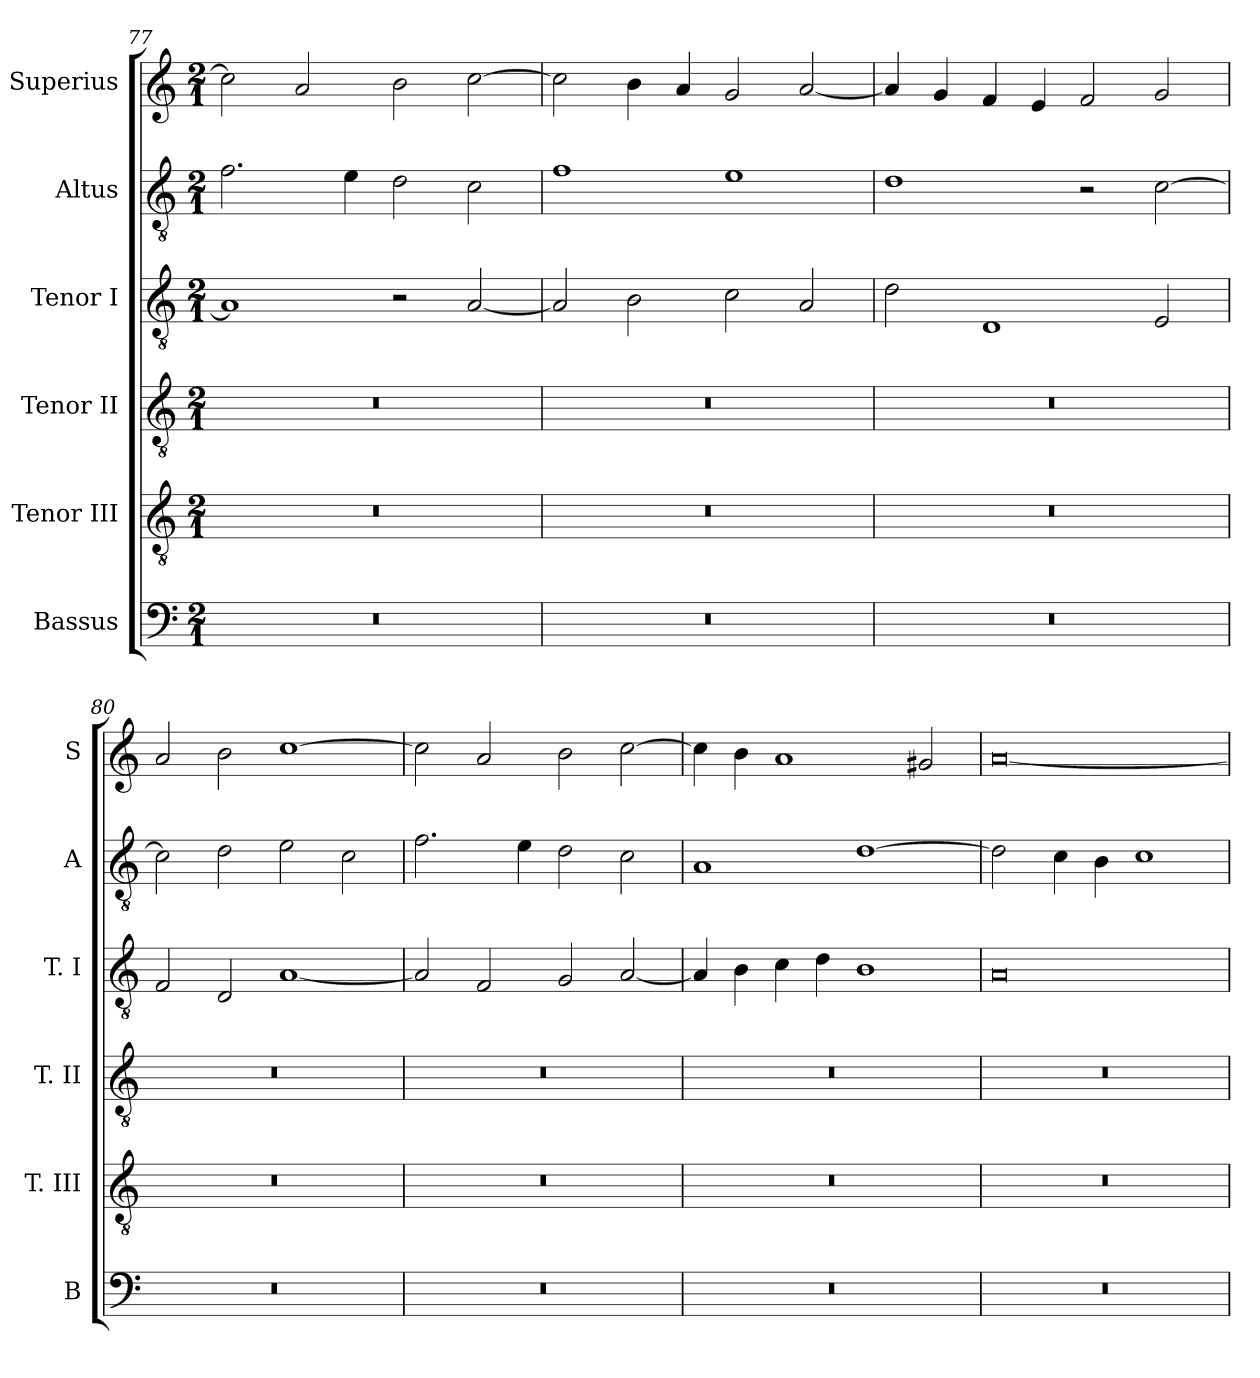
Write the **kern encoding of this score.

**kern	**kern	**kern	**kern	**kern	**kern
*part6	*part5	*part4	*part3	*part2	*part1
*staff6	*staff5	*staff4	*staff3	*staff2	*staff1
*I"Bassus	*I"Tenor III	*I"Tenor II	*I"Tenor I	*I"Altus	*I"Superius
*I'B	*I'T. III	*I'T. II	*I'T. I	*I'A	*I'S
*clefF4	*clefGv2	*clefGv2	*clefGv2	*clefGv2	*clefG2
*k[]	*k[]	*k[]	*k[]	*k[]	*k[]
*C:	*C:	*C:	*C:	*C:	*C:
*M2/1	*M2/1	*M2/1	*M2/1	*M2/1	*M2/1
=77	=77	=77	=77	=77	=77
0r	0r	0r	1A]	2.f	2cc]
.	.	.	.	.	2a
.	.	.	.	4e	.
.	.	.	2r	2d	2b
.	.	.	[2A	2c	[2cc
=78	=78	=78	=78	=78	=78
0r	0r	0r	2A]	1f	2cc]
.	.	.	2B	.	4b
.	.	.	.	.	4a
.	.	.	2c	1e	2g
.	.	.	2A	.	[2a
=79	=79	=79	=79	=79	=79
0r	0r	0r	2d	1d	4a]
.	.	.	.	.	4g
.	.	.	1D	.	4f
.	.	.	.	.	4e
.	.	.	.	2r	2f
.	.	.	2E	[2c	2g
=80	=80	=80	=80	=80	=80
0r	0r	0r	2F	2c]	2a
.	.	.	2D	2d	2b
.	.	.	[1A	2e	[1cc
.	.	.	.	2c	.
=81	=81	=81	=81	=81	=81
0r	0r	0r	2A]	2.f	2cc]
.	.	.	2F	.	2a
.	.	.	.	4e	.
.	.	.	2G	2d	2b
.	.	.	[2A	2c	[2cc
=82	=82	=82	=82	=82	=82
0r	0r	0r	4A]	1A	4cc]
.	.	.	4B	.	4b
.	.	.	4c	.	1a
.	.	.	4d	.	.
.	.	.	1B	[1d	.
.	.	.	.	.	2g#X
=83	=83	=83	=83	=83	=83
0r	0r	0r	0A	2d]	[0a
.	.	.	.	4c	.
.	.	.	.	4B	.
.	.	.	.	1c	.
=	=	=	=	=	=
*-	*-	*-	*-	*-	*-
